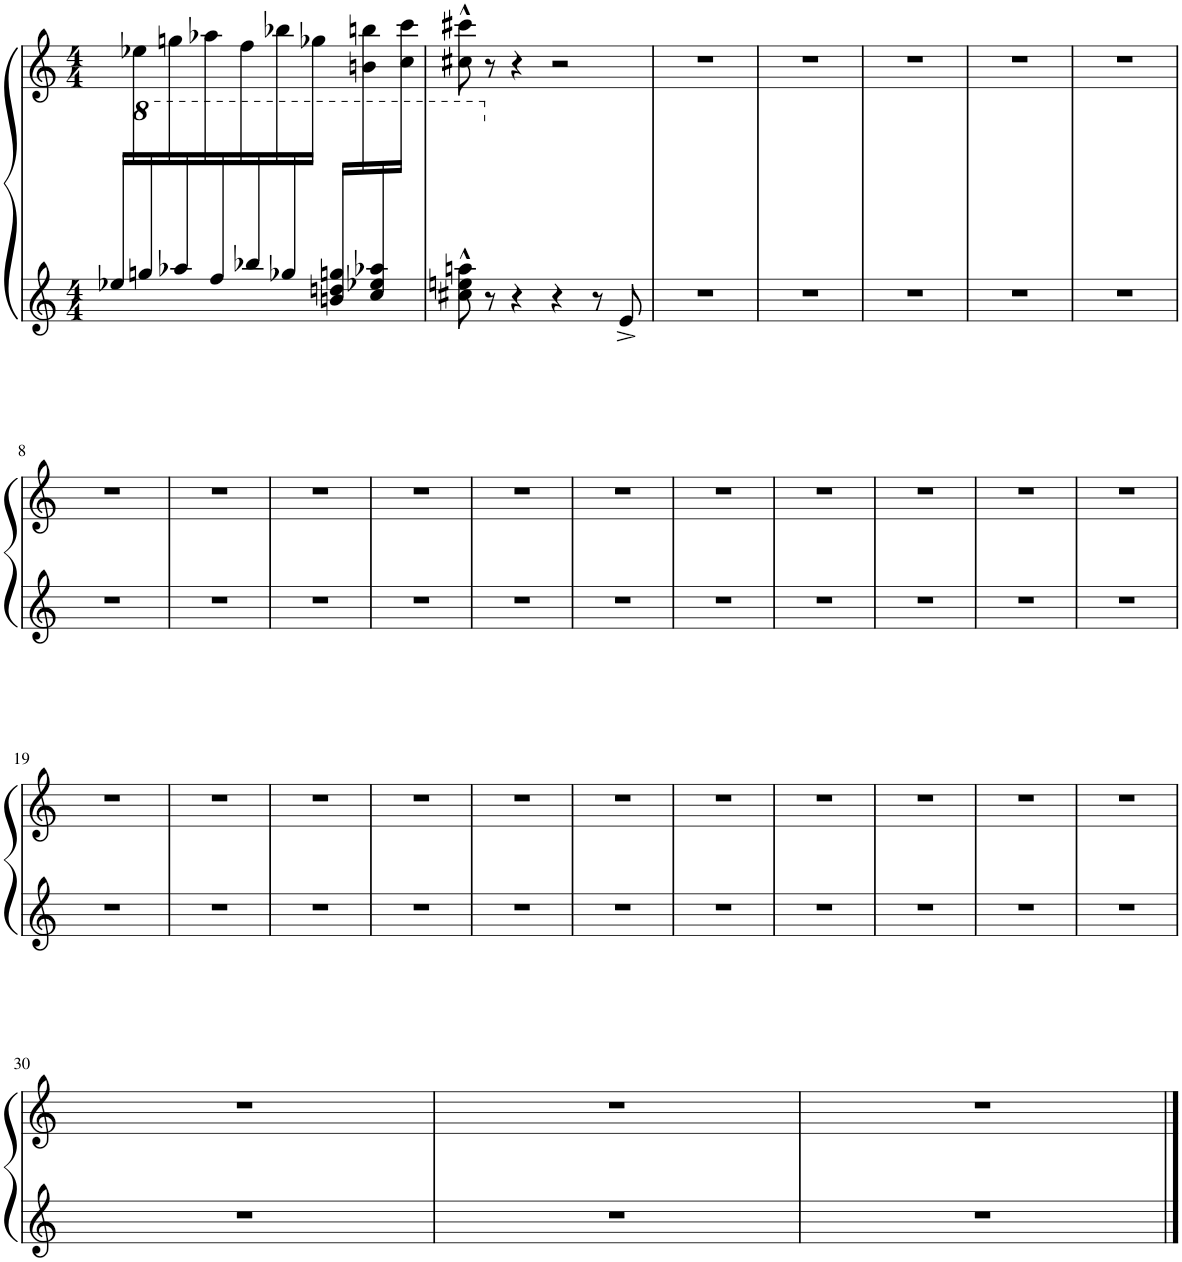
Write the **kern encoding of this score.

**kern	**kern
*part1	*part1
*staff2	*staff1
*I"Piano	*
*I'Pno.	*
*clefG2	*clefG2
*k[]	*k[]
*M4/4	*M4/4
=1	=1
*	*^
16ee-X/LL	1ryy	16ryy
*	*8va	*
16ryy	.	16eee-X\
16gggn/	.	16ryy
16ryy	.	16gggn\
16aaa-X/	.	16ryy
16ryy	.	16aaa-X\
16fff/	.	16ryy
16ryy	.	16fff\
16bbb-X/	.	16ryy
16ryy	.	16bbb-X\
16ggg-X/	.	16ryy
16ryy	.	16ggg-X\JJ
16bbn/ 16dddn/ 16gggn/LL	.	16ryy
16ryy	.	16bbn\ 16bbbn\
16ccc/ 16eee-X/ 16aaa-X/	.	16ryy
16ryy	.	16ccc\ 16cccc\JJ
*	*v	*v
=2	=2
8ccc#X\^^ 8eeen\^^ 8aaan\^^	8cc#X\^^ 8ccc#X\^^
*X8va	*
8r	8r
4r	4r
4r	2r
8r	.
8e^/	.
=3	=3
1r	1r
=4	=4
1r	1r
=5	=5
1r	1r
=6	=6
1r	1r
=7	=7
1r	1r
!!LO:LB:g=z
=8	=8
1r	1r
=9	=9
1r	1r
=10	=10
1r	1r
=11	=11
1r	1r
=12	=12
1r	1r
=13	=13
1r	1r
=14	=14
1r	1r
=15	=15
1r	1r
=16	=16
1r	1r
=17	=17
1r	1r
=18	=18
1r	1r
!!LO:LB:g=z
=19	=19
1r	1r
=20	=20
1r	1r
=21	=21
1r	1r
=22	=22
1r	1r
=23	=23
1r	1r
=24	=24
1r	1r
=25	=25
1r	1r
=26	=26
1r	1r
=27	=27
1r	1r
=28	=28
1r	1r
=29	=29
1r	1r
!!LO:LB:g=z
=30	=30
1r	1r
=31	=31
1r	1r
=32	=32
1r	1r
==	==
*-	*-
